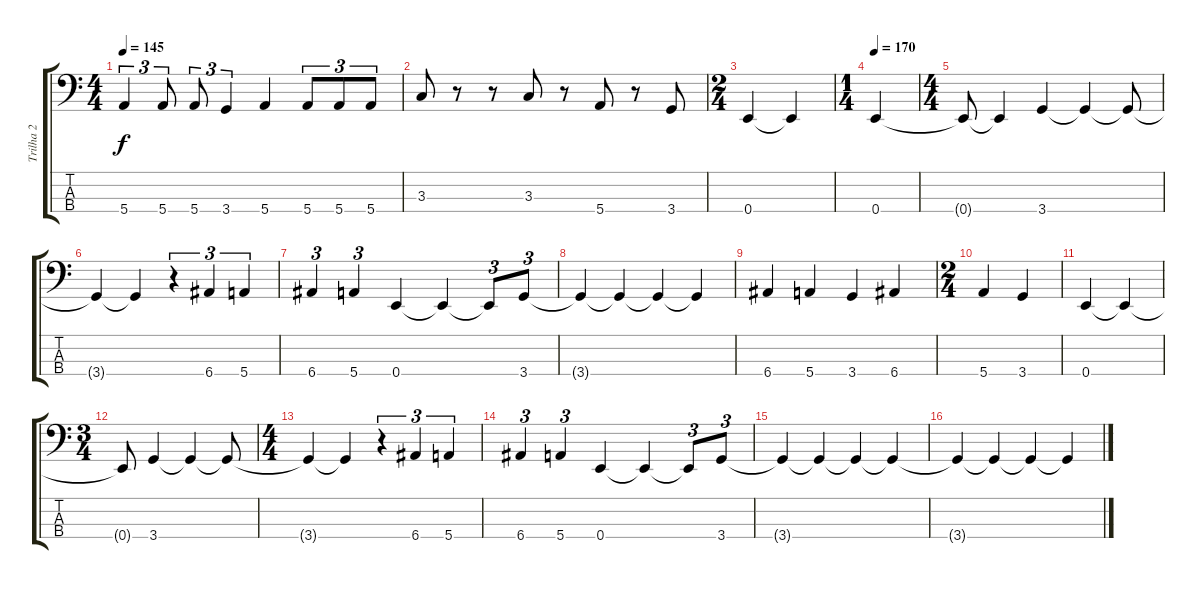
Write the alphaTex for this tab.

\track ("Trilha 2" "Trilha 2") {instrument slapbass1}
\staff {score tabs}
\tuning (G2 D2 A1 E1) {hide}
\ts (4 4)
\tempo 145
\clef f4
\ks c
5.4.4{tu (3 2) dy f} 5.4.8{tu (3 2)} 5.4.8{tu (3 2)} 3.4.4{tu (3 2)} 5.4.4 5.4.8{tu (3 2)} 5.4.8{tu (3 2)} 5.4.8{tu (3 2)} |
3.3.8 r.8 r.8 3.3.8 r.8 5.4.8 r.8 3.4.8 |
\ts (2 4)
0.4.4 0.4{t}.4 |
\ts (1 4)
\tempo 170
0.4.4 |
\ts (4 4)
0.4{t}.8 0.4{t}.4 3.4.4 3.4{t}.4 3.4{t}.8 |
3.4{t}.4 3.4{t}.4 r.4{tu (3 2)} 6.4.4{tu (3 2)} 5.4.4{tu (3 2)} |
6.4.4{tu (3 2)} 5.4.4{tu (3 2)} 0.4.4 0.4{t}.4 0.4{t}.8{tu (3 2)} 3.4.8{tu (3 2)} |
3.4{t}.4 3.4{t}.4 3.4{t}.4 3.4{t}.4 |
6.4.4 5.4.4 3.4.4 6.4.4 |
\ts (2 4)
5.4.4 3.4.4 |
0.4.4 0.4{t}.4 |
\ts (3 4)
0.4{t}.8 3.4.4 3.4{t}.4 3.4{t}.8 |
\ts (4 4)
3.4{t}.4 3.4{t}.4 r.4{tu (3 2)} 6.4.4{tu (3 2)} 5.4.4{tu (3 2)} |
6.4.4{tu (3 2)} 5.4.4{tu (3 2)} 0.4.4 0.4{t}.4 0.4{t}.8{tu (3 2)} 3.4.8{tu (3 2)} |
3.4{t}.4 3.4{t}.4 3.4{t}.4 3.4{t}.4 |
3.4{t}.4 3.4{t}.4 3.4{t}.4 3.4{t}.4
